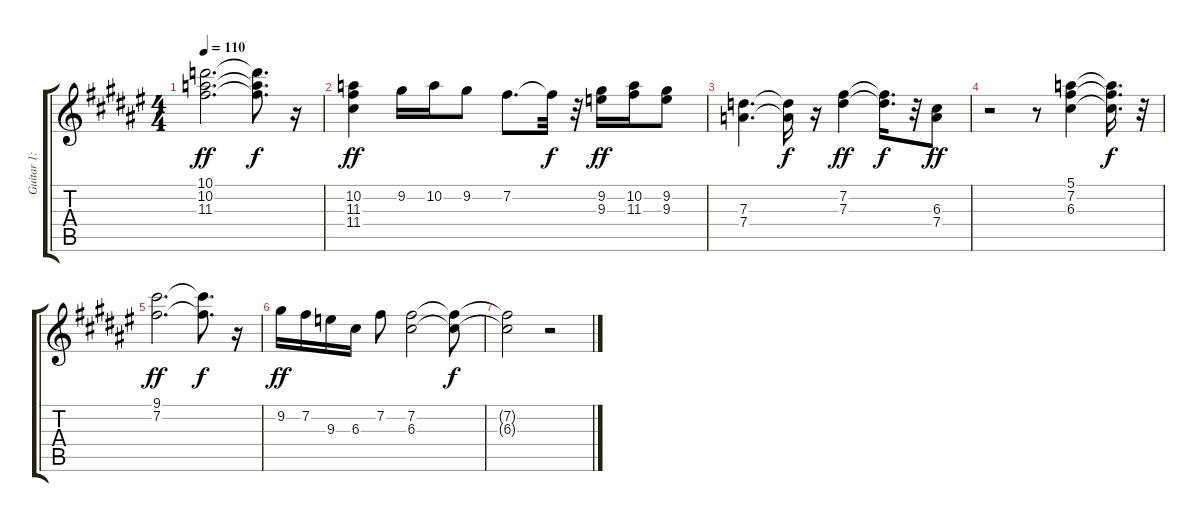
\track ("Guitar 1: Eddie Martinez" "Guitar 1: ") {instrument electricguitarjazz}
\staff {score tabs}
\tuning (E4 B3 G3 D3 A2 E2) {hide}
\ts (4 4)
\tempo 110
\clef g2
\ks f#
(10.1 10.2 11.3).2{d dy ff} (10.1{t} 10.2{t} 11.3{t}).8{d dy f} r.16 |
(10.2 11.3 11.4).4{dy ff} 9.2.16 10.2.16 9.2.8 7.2.8{d} 7.2{t}.32{dy f} r.32 (9.2 9.3).16{dy ff} (10.2 11.3).16 (9.2 9.3).8 |
(7.3 7.4).4{d} (7.3{t} 7.4{t}).16{dy f} r.16 (7.2 7.3).4{dy ff} (7.2{t} 7.3{t}).16{d dy f} r.32 (6.3 7.4).8{dy ff} |
r.2 r.8 (5.1 7.2 6.3).4 (5.1{t} 7.2{t} 6.3{t}).16{d dy f} r.32 |
(9.1 7.2).2{d dy ff} (9.1{t} 7.2{t}).8{d dy f} r.16 |
9.2.16{dy ff} 7.2.16 9.3.16 6.3.16 7.2.8 (7.2 6.3).2 (7.2{t} 6.3{t}).8{dy f} |
(7.2{t} 6.3{t}).2 r.2
